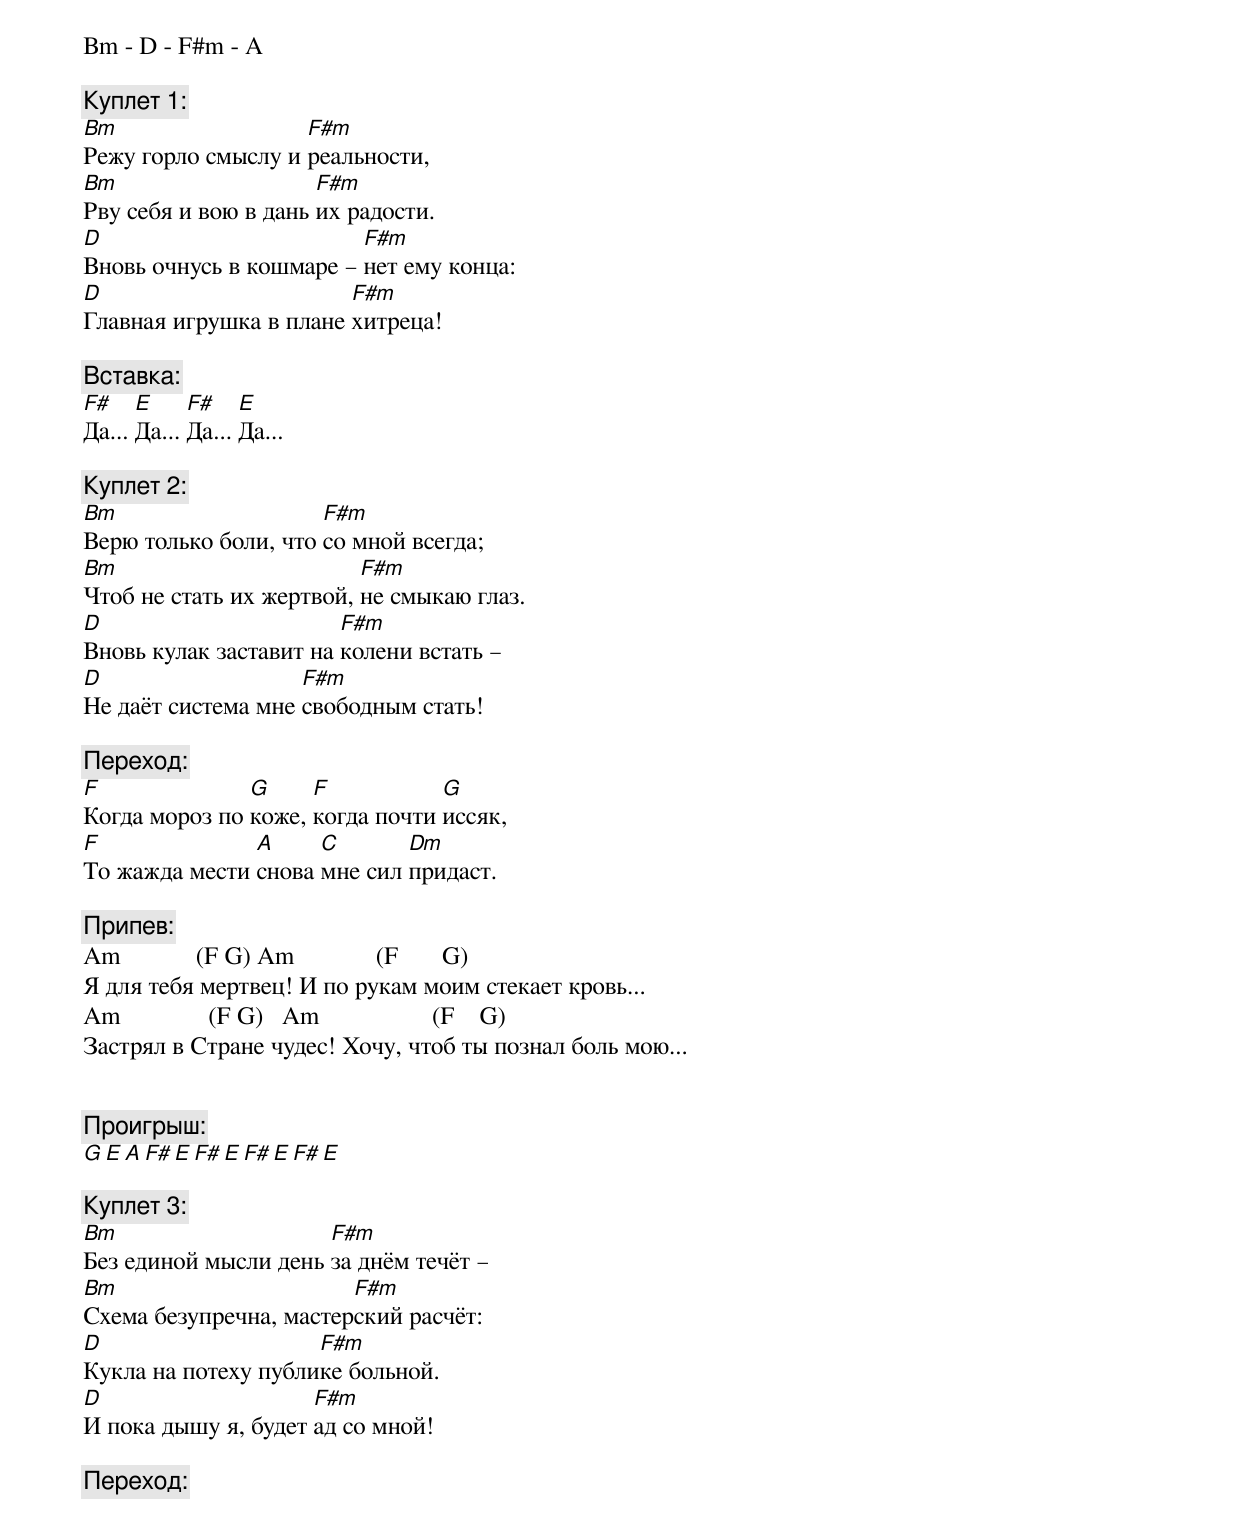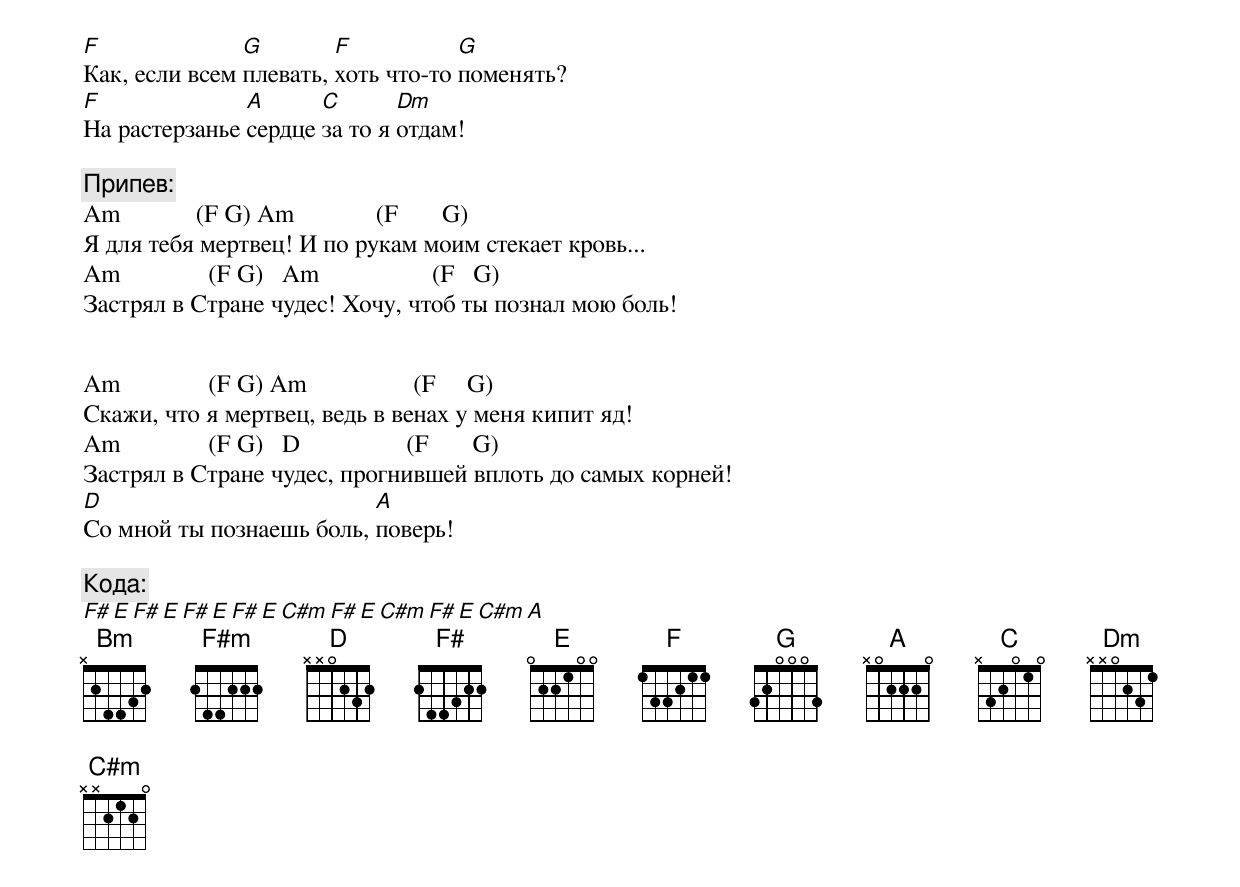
Bm - D - F#m - A

[Куплет 1]:
Bm                  F#m
Режу горло смыслу и реальности,
Bm                    F#m
Рву себя и вою в дань их радости.
D                        F#m
Вновь очнусь в кошмаре – нет ему конца:
D                       F#m
Главная игрушка в плане хитреца!

[Вставка]:
F#    E     F#    E
Да... Да... Да... Да...

[Куплет 2]:
Bm                    F#m
Верю только боли, что со мной всегда;
Bm                        F#m
Чтоб не стать их жертвой, не смыкаю глаз.
D                       F#m
Вновь кулак заставит на колени встать –
D                   F#m
Не даёт система мне свободным стать!

[Переход]:
F              G     F           G
Когда мороз по коже, когда почти иссяк,
F              A     C       Dm
То жажда мести снова мне сил придаст.

[Припев]:
Am            (F G) Am             (F       G)
Я для тебя мертвец! И по рукам моим стекает кровь...
Am              (F G)   Am                  (F    G)
Застрял в Cтране чудес! Хочу, чтоб ты познал боль мою...


[Проигрыш]:
G E A F# E F# E F# E F# E

[Куплет 3]:
Bm                    F#m
Без единой мысли день за днём течёт –
Bm                      F#m
Схема безупречна, мастерский расчёт:
D                    F#m
Кукла на потеху публике больной.
D                    F#m
И пока дышу я, будет ад со мной!

[Переход]:
F              G        F           G
Как, если всем плевать, хоть что-то поменять?
F              A      C       Dm
На растерзанье сердце за то я отдам!

[Припев]:
Am            (F G) Am             (F       G)
Я для тебя мертвец! И по рукам моим стекает кровь...
Am              (F G)   Am                  (F   G)
Застрял в Cтране чудес! Хочу, чтоб ты познал мою боль!


Am              (F G) Am                 (F     G)
Скажи, что я мертвец, ведь в венах у меня кипит яд!
Am              (F G)   D                 (F       G)
Застрял в Cтране чудес, прогнившей вплоть до самых корней!
D                         A
Со мной ты познаешь боль, поверь!

[Кода]:
F# E F# E F# E F# E C#m F# E C#m F# E C#m A
